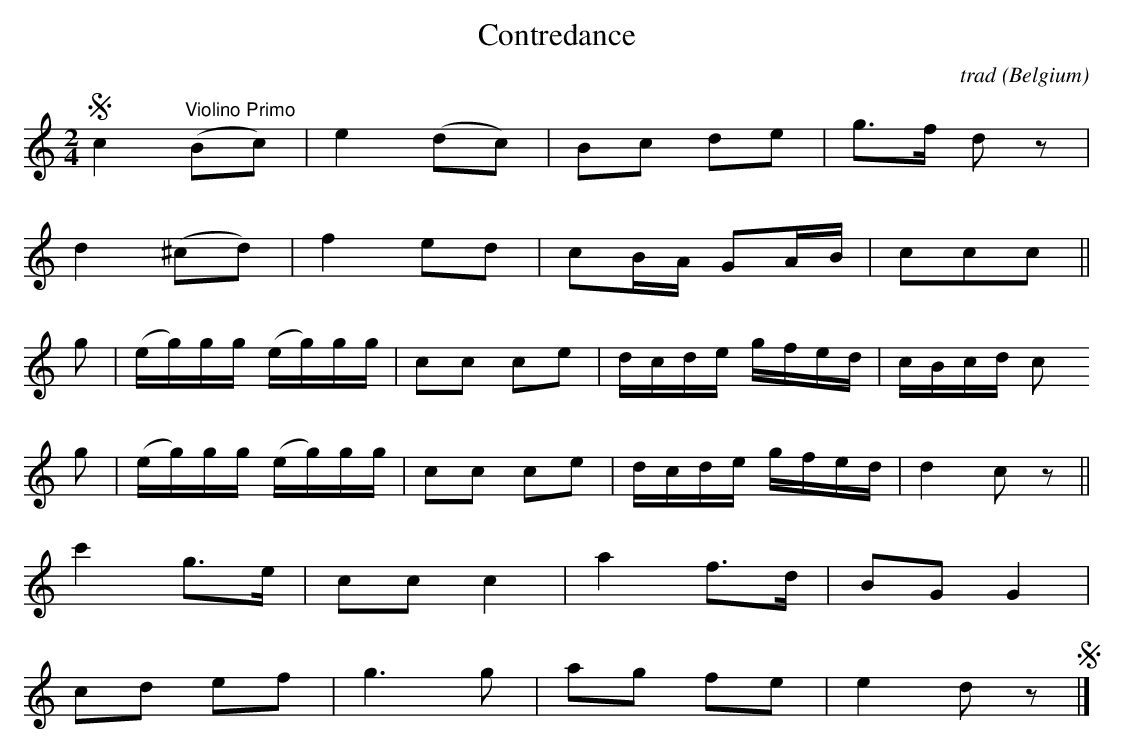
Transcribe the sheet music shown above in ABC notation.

X:1
T:Contredance
C:trad
O:Belgium
M:2/4
L:1/16
K:Cmaj
!segno!c4 "Violino Primo" (B2c2)|e4 (d2c2)|B2c2 d2e2|g2>f2 d2z2|
d4 (^c2d2)|f4 e2d2|c2BA G2AB|c2c2c2||
g2|(eg)gg (eg)gg|c2c2 c2e2|dcde gfed|cBcd c2
g2|(eg)gg (eg)gg|c2c2 c2e2|dcde gfed|d4 c2z2||
c'4 g2>e2|c2c2 c4|a4 f2>d2|B2G2 G4|
c2d2 e2f2|g6 g2|a2g2 f2e2|e4 d2z2!segno!|]
